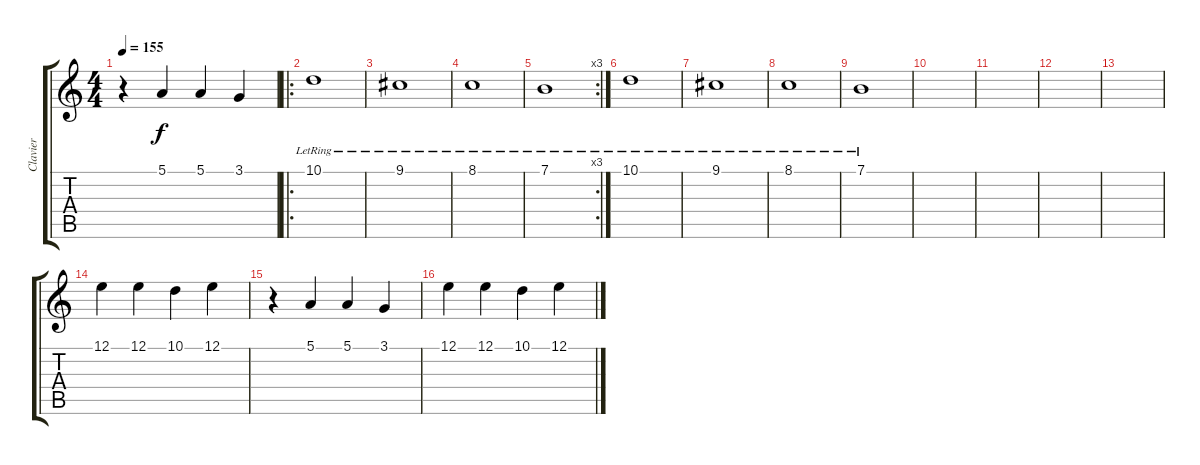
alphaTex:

\track ("Clavier" "Clavier") {instrument stringensemble1}
\staff {score tabs}
\tuning (E4 B3 G3 D3 A2 E2) {hide}
\ts (4 4)
\tempo 155
\clef g2
\ks c
r.4{dy f} 5.1.4 5.1.4 3.1.4 |
\ro
10.1{lr}.1 |
9.1{lr}.1 |
8.1{lr}.1 |
\rc 3
7.1{lr}.1 |
10.1{lr}.1 |
9.1{lr}.1 |
8.1{lr}.1 |
7.1{lr}.1 |
|
|
|
|
12.1.4 12.1.4 10.1.4 12.1.4 |
r.4 5.1.4 5.1.4 3.1.4 |
12.1.4 12.1.4 10.1.4 12.1.4
